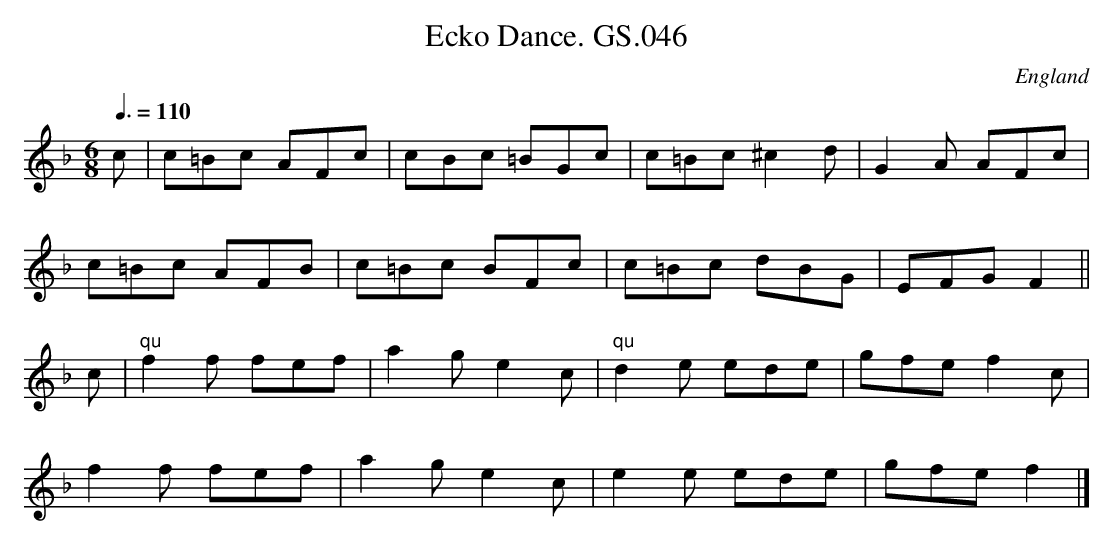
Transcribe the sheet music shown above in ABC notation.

X:1
T:Ecko Dance. GS.046
L:1/8
M:6/8
O:England
Q:3/8=110
K:F major
c | c=Bc AFc | cBc =BGc | c=Bc ^c2d | G2A AFc |!
c=Bc AFB | c=Bc BFc | c=Bc dBG | EFG F2 ||!
c | "qu"f2 f fef | a2ge2c | "qu"d2e ede | gfe f2c |!
f2f fef|a2ge2c | e2e ede | gfe f2 |]
